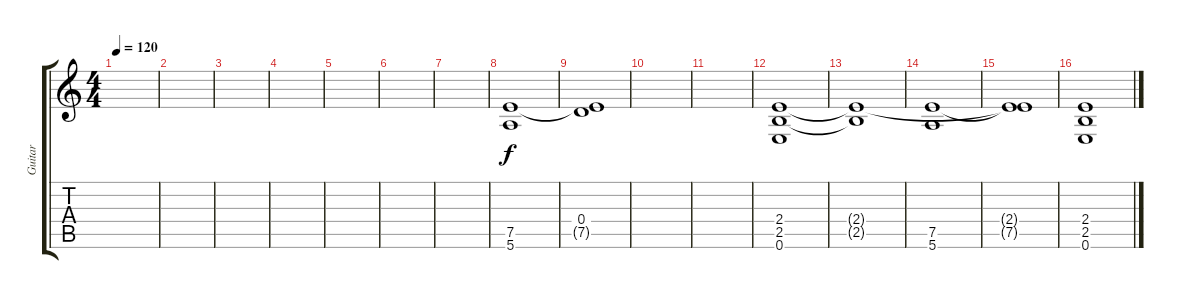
\track ("Guitar" "Guitar") {instrument distortionguitar}
\staff {score tabs}
\tuning (E4 B3 G3 D3 A2 E2) {hide}
\ts (4 4)
\tempo 120
\clef g2
\ks c
|
|
|
|
|
|
|
(7.5 5.6).1 |
(0.4 7.5{t}).1 |
|
|
(2.4 2.5 0.6).1 |
(2.4{t} 2.5{t}).1 |
(7.5 5.6).1 |
(2.4{t} 7.5{t}).1 |
(2.4 2.5 0.6).1
